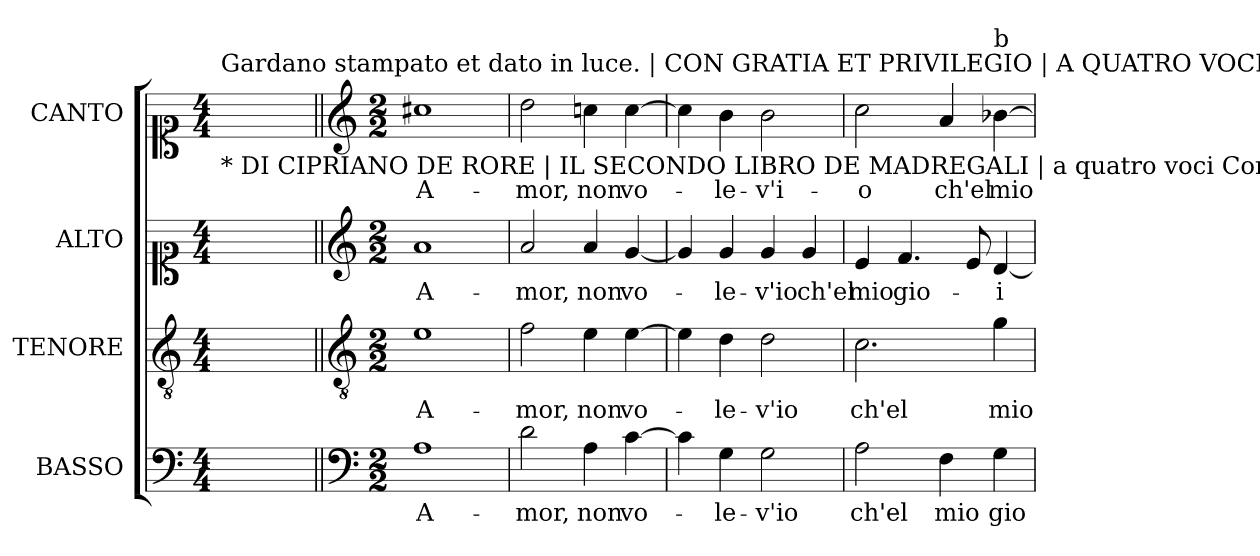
**kern	**text	**kern	**text	**kern	**text	**kern	**text
*part4	*part4	*part3	*part3	*part2	*part2	*part1	*part1
*staff4	*staff4	*staff3	*staff3	*staff2	*staff2	*staff1	*staff1
*I"BASSO	*	*I"TENORE	*	*I"ALTO	*	*I"CANTO	*
*	*	*I'T.	*	*	*	*	*
!!LO:PB:g=z
*clefF4	*	*clefGv2	*	*clefC1	*	*clefC1	*
*	*	*ITrd7c12	*	*	*	*	*
*k[]	*	*k[]	*	*k[]	*	*k[]	*
*C:	*	*C:	*	*C:	*	*C:	*
*M4/4	*	*M4/4	*	*M4/4	*	*M4/4	*
=1	=1	=1	=1	=1	=1	=1	=1
!	!	!	!	!	!	!LO:TX:b:t=* DI CIPRIANO DE RORE | IL SECONDO LIBRO DE MADREGALI | a quatro voci Con una Canzon di Gianneto sopra di Pace non trovo Con quatordeci | stanze Novamente per Antonio	!
!	!	!	!	!	!	!LO:TX:t=Gardano stampato et dato in luce. | CON GRATIA ET PRIVILEGIO | A QUATRO VOCI | In Venetia Appresso | Antonio Gardano. | 1557	!
1ryy	.	1ryy	.	1ryy	.	1ryy	.
=1||	=1||	=1||	=1||	=1||	=1||	=1||	=1||
*clefF4	*	*clefGv2	*	*clefG2	*	*clefG2	*
*k[]	*	*k[]	*	*k[]	*	*k[]	*
*C:	*	*C:	*	*C:	*	*C:	*
*M2/2	*	*M2/2	*	*M2/2	*	*M2/2	*
!	!LO:LY:b:color=#000000	!	!	!	!	!	!
!	!	!	!LO:LY:b:color=#000000	!	!	!	!
!	!	!	!	!	!LO:LY:b:color=#000000	!	!
!	!	!	!	!	!	!	!LO:LY:b:color=#000000
1Ai	A-	1Ei	A-	1ai	A-	1cc#Xi	A-
=2	=2	=2	=2	=2	=2	=2	=2
!	!LO:LY:b:color=#000000	!	!	!	!	!	!
!	!	!	!LO:LY:b:color=#000000	!	!	!	!
!	!	!	!	!	!LO:LY:b:color=#000000	!	!
!	!	!	!	!	!	!	!LO:LY:b:color=#000000
2di\	-mor,	2Fi\	-mor,	2ai/	-mor,	2ddi\	-mor,
!	!LO:LY:b:color=#000000	!	!	!	!	!	!
!	!	!	!LO:LY:b:color=#000000	!	!	!	!
!	!	!	!	!	!LO:LY:b:color=#000000	!	!
!	!	!	!	!	!	!	!LO:LY:b:color=#000000
4Ai\	non	4Ei\	non	4ai/	non	4ccni\	non
!	!LO:LY:b:color=#000000	!	!	!	!	!	!
!	!	!	!LO:LY:b:color=#000000	!	!	!	!
!	!	!	!	!	!LO:LY:b:color=#000000	!	!
!	!	!	!	!	!	!	!LO:LY:b:color=#000000
[>4ci\	vo-	[>4Ei\	vo-	[<4gi/	vo-	[>4cci\	vo-
=3	=3	=3	=3	=3	=3	=3	=3
4ci\]	.	4Ei\]	.	4gi/]	.	4cci\]	.
!	!LO:LY:b:color=#000000	!	!	!	!	!	!
!	!	!	!LO:LY:b:color=#000000	!	!	!	!
!	!	!	!	!	!LO:LY:b:color=#000000	!	!
!	!	!	!	!	!	!	!LO:LY:b:color=#000000
4Gi\	-le-	4Di\	-le-	4gi/	-le-	4bi\	-le-
!	!LO:LY:b:color=#000000	!	!	!	!	!	!
!	!	!	!LO:LY:b:color=#000000	!	!	!	!
!	!	!	!	!	!LO:LY:b:color=#000000	!	!
!	!	!	!	!	!	!	!LO:LY:b:color=#000000
2Gi\	-v'io	2Di\	-v'io	4gi/	-v'io	2bi\	-v'i-
!	!	!	!	!	!LO:LY:b:color=#000000	!	!
.	.	.	.	4gi/	ch'el	.	.
=4	=4	=4	=4	=4	=4	=4	=4
!	!LO:LY:b:color=#000000	!	!	!	!	!	!
!	!	!	!LO:LY:b:color=#000000	!	!	!	!
!	!	!	!	!	!LO:LY:b:color=#000000	!	!
!	!	!	!	!	!	!	!LO:LY:b:color=#000000
2Ai\	ch'el	2.Ci\	ch'el	4ei/	mio	2cci\	-o
!	!	!	!	!	!LO:LY:b:color=#000000	!	!
.	.	.	.	4.fi/	gio-	.	.
!	!LO:LY:b:color=#000000	!	!	!	!	!	!
!	!	!	!	!	!	!	!LO:LY:b:color=#000000
4Fi\	mio	.	.	.	.	4ai/	ch'el
.	.	.	.	8ei/	.	.	.
!	!LO:LY:b:color=#000000	!	!	!	!	!	!
!	!	!	!LO:LY:b:color=#000000	!	!	!	!
!	!	!	!	!	!LO:LY:b:color=#000000	!	!
!	!	!	!	!	!	!LO:TX:a:t=b	!
!	!	!	!	!	!	!	!LO:LY:b:color=#000000
4Gi\	gio-	4Gi\	mio	[<4di/	-i-	[>4b-i\	mio
=	=	=	=	=	=	=	=
*-	*-	*-	*-	*-	*-	*-	*-
